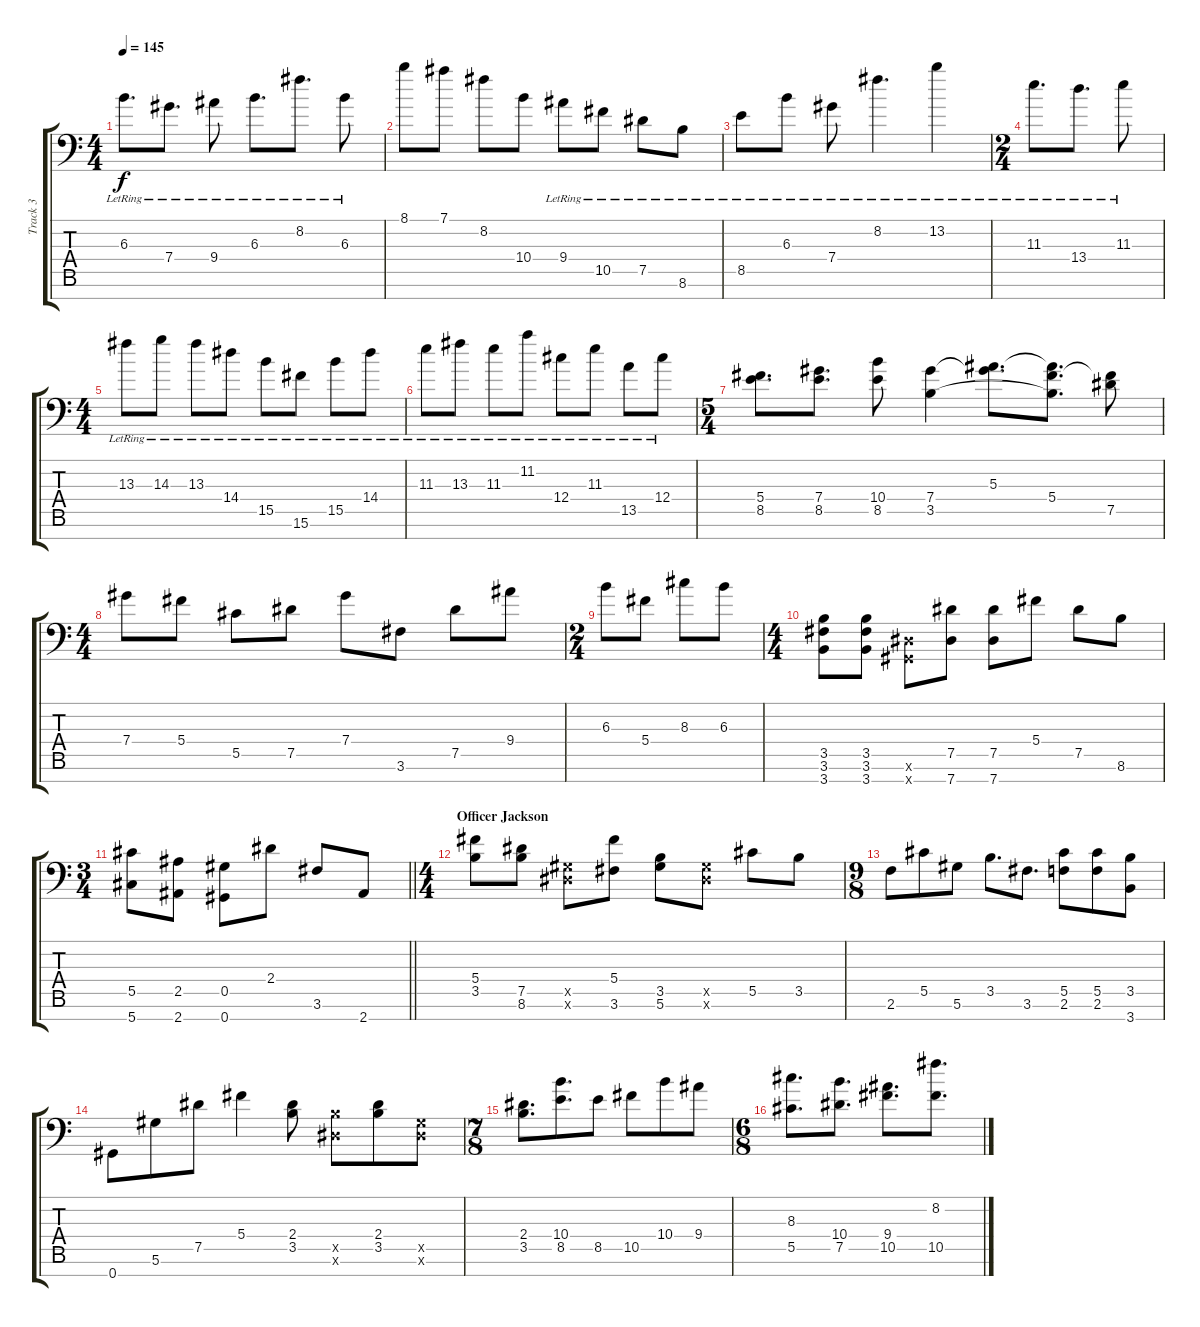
\track ("Track 3" "Track 3") {instrument distortionguitar}
\staff {score tabs}
\tuning (Eb4 Bb3 F3 Db3 Ab2 Eb2 Ab1) {hide}
\ts (4 4)
\tempo 145
\clef f4
\ks c
6.3{lr}.8{d dy f} 7.4{lr}.8{d} 9.4{lr}.8 6.3{lr}.8{d} 8.2{lr}.8{d} 6.3{lr}.8 |
8.1.8 7.1.8 8.2.8 10.4.8 9.4{lr}.8 10.5{lr}.8 7.5{lr}.8 8.6{lr}.8 |
8.5{lr}.8 6.3{lr}.8 7.4{lr}.8 8.2{lr}.4{d} 13.2{lr}.4 |
\ts (2 4)
11.3{lr}.8{d} 13.4{lr}.8{d} 11.3{lr}.8 |
\ts (4 4)
13.3{lr}.8 14.3{lr}.8 13.3{lr}.8 14.4{lr}.8 15.5{lr}.8 15.6{lr}.8 15.5{lr}.8 14.4{lr}.8 |
11.3{lr}.8 13.3{lr}.8 11.3{lr}.8 11.2{lr}.8 12.4{lr}.8 11.3{lr}.8 13.5{lr}.8 12.4{lr}.8 |
\ts (5 4)
(5.4 8.5).8{d} (7.4 8.5).8{d} (10.4 8.5).8 (7.4 3.5).4 (5.3 7.4{t}).8{d} (5.3{t} 5.4 3.5{t}).8{d} (5.4{t} 7.5).8 |
\ts (4 4)
7.4.8 5.4.8 5.5.8 7.5.8 7.4.8 3.6.8 7.5.8 9.4.8 |
\ts (2 4)
6.3.8 5.4.8 8.3.8 6.3.8 |
\ts (4 4)
(3.5 3.6 3.7).8 (3.5 3.6 3.7).8 (0.6{x} 0.7{x}).8 (7.5 7.7).8 (7.5 7.7).8 5.4.8 7.5.8 8.6.8 |
\ts (3 4)
\barLineRight lightlight
(5.5 5.7).8 (2.5 2.7).8 (0.5 0.7).8 2.4.8 3.6.8 2.7.8 |
\ts (4 4)
\section ("" "Officer Jackson")
(5.4 3.5).8 (7.5 8.6).8 (0.5{x} 0.6{x}).8 (5.4 3.6).8 (3.5 5.6).8 (0.5{x} 0.6{x}).8 5.5.8 3.5.8 |
\ts (9 8)
2.6.8 5.5.8 5.6.8 3.5.8{d} 3.6.8{d} (5.5 2.6).8 (5.5 2.6).8 (3.5 3.7).8 |
0.7.8 5.6.8 7.5.8 5.4.4 (2.4 3.5).8 (3.5{x} 0.6{x}).8 (2.4 3.5).8 (0.5{x} 0.6{x}).8 |
\ts (7 8)
(2.4 3.5).8{d} (10.4 8.5).8{d} 8.5.8 10.5.8 10.4.8 9.4.8 |
\ts (6 8)
(8.3 5.5).8{d} (10.4 7.5).8{d} (9.4 10.5).8{d} (8.2 10.5).8{d}
